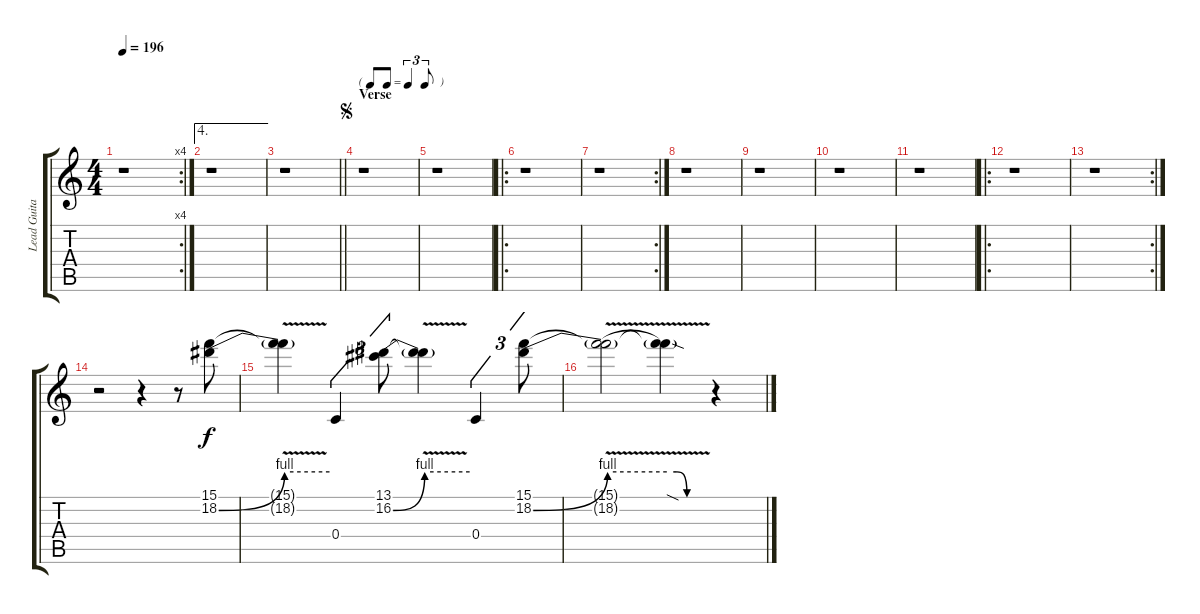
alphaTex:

\track ("Lead Guitar 2" "Lead Guita") {instrument distortionguitar}
\staff {score tabs}
\tuning (D4 A3 F3 C3 G2 D2) {hide}
\rc 4
\ts (4 4)
\tempo 196
\clef g2
\ks c
r.1{dy f} |
\ae 4
r.1 |
\barLineRight lightlight
r.1 |
\tf triplet8th
\section ("" "Verse")
\jump segno
r.1 |
r.1 |
\ro
r.1 |
\rc 2
r.1 |
r.1 |
r.1{volume 16} |
r.1 |
r.1 |
\ro
r.1 |
\rc 2
r.1 |
r.2 r.4 r.8 (15.1 18.2{be (bend 0 0 60 4)}).8 |
(15.1{v t} 18.2{be (hold 0 4 60 4) v t}).4 0.4.4{tu (3 2)} (13.1 16.2{be (bend 0 0 60 4)}).8{tu (3 2)} (13.1{v t} 16.2{be (hold 0 4 60 4) v t}).4 0.4.4{tu (3 2)} (15.1 18.2{be (bend 0 0 60 4)}).8{tu (3 2)} |
(15.1{v t} 18.2{be (hold 0 4 60 4) v t}).2 (15.1{sod t} 18.2{be (custom 0 4 15 4 30 0 60 0) t}).4 r.4
